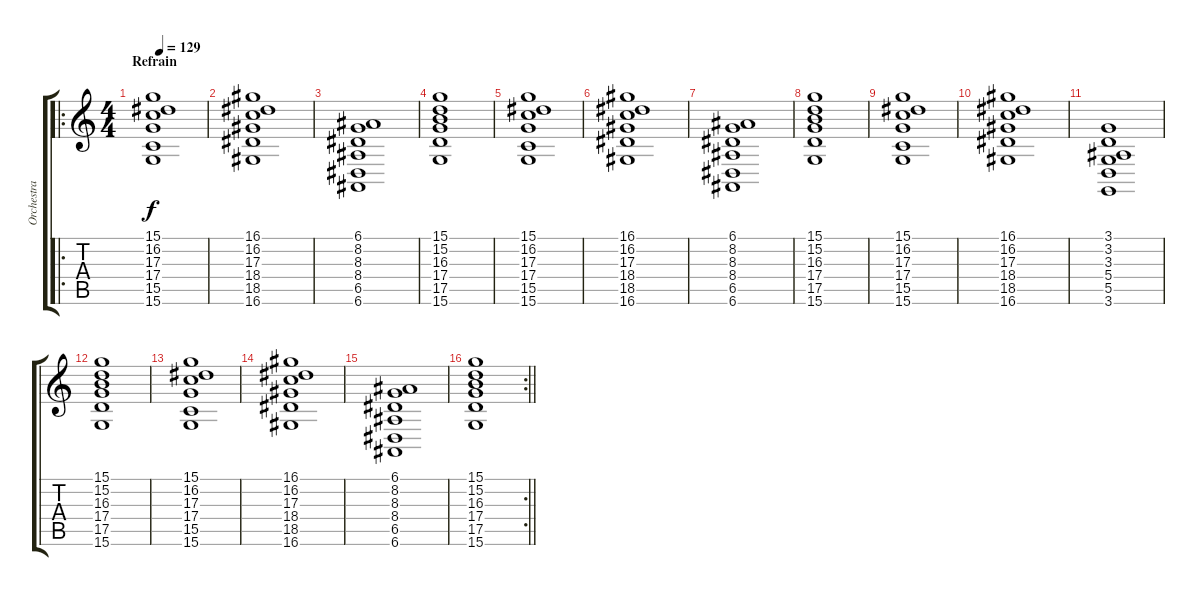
\track ("Orchestra 1" "Orchestra ") {instrument stringensemble2}
\staff {score tabs}
\tuning (E4 B3 G3 D3 A2 E2) {hide}
\ro
\ts (4 4)
\section ("" "Refrain")
\tempo 129
\clef g2
\ks c
(15.1 16.2 17.3 17.4 15.5 15.6).1{dy f} |
(16.1 16.2 17.3 18.4 18.5 16.6).1 |
(6.1 8.2 8.3 8.4 6.5 6.6).1 |
(15.1 15.2 16.3 17.4 17.5 15.6).1 |
(15.1 16.2 17.3 17.4 15.5 15.6).1 |
(16.1 16.2 17.3 18.4 18.5 16.6).1 |
(6.1 8.2 8.3 8.4 6.5 6.6).1 |
(15.1 15.2 16.3 17.4 17.5 15.6).1 |
(15.1 16.2 17.3 17.4 15.5 15.6).1 |
(16.1 16.2 17.3 18.4 18.5 16.6).1 |
(3.1 3.2 3.3 5.4 5.5 3.6).1 |
(15.1 15.2 16.3 17.4 17.5 15.6).1 |
(15.1 16.2 17.3 17.4 15.5 15.6).1 |
(16.1 16.2 17.3 18.4 18.5 16.6).1 |
(6.1 8.2 8.3 8.4 6.5 6.6).1 |
\rc 2
\barLineRight lightlight
(15.1 15.2 16.3 17.4 17.5 15.6).1
